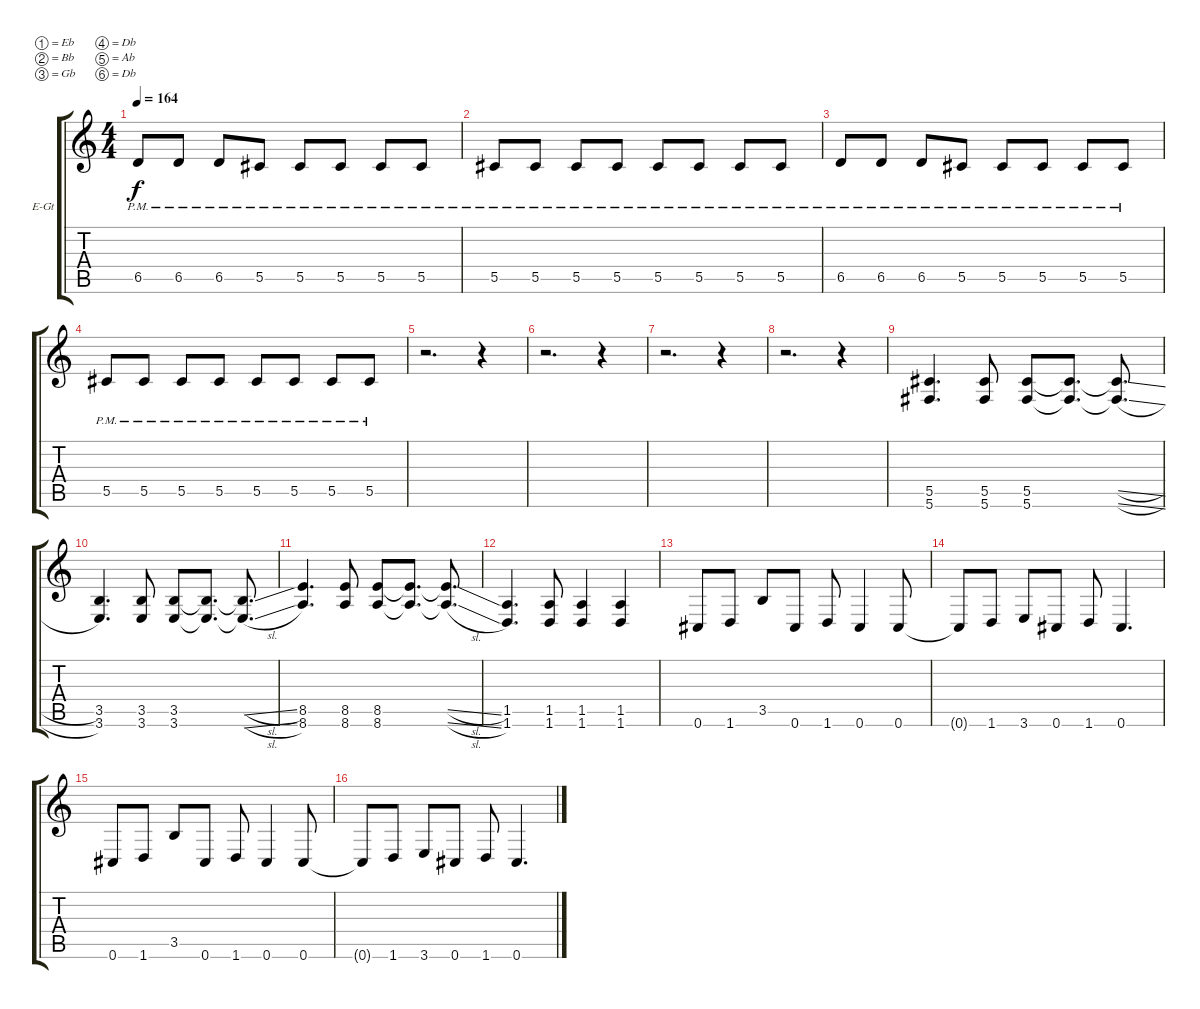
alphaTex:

\bracketExtendMode groupsimilarinstruments
\firstSystemTrackNameOrientation horizontal
\otherSystemsTrackNameOrientation horizontal
\track ("Electric Guitar 1" "E-Gt") {instrument distortionguitar}
\staff {score tabs}
\tuning (Eb4 Bb3 Gb3 Db3 Ab2 Db2)
\ts (4 4)
\tempo 164
\clef g2
\ks c
6.5{pm}.8{dy f} 6.5{pm}.8 6.5{pm}.8 5.5{pm}.8 5.5{pm}.8 5.5{pm}.8 5.5{pm}.8 5.5{pm}.8 |
5.5{pm}.8 5.5{pm}.8 5.5{pm}.8 5.5{pm}.8 5.5{pm}.8 5.5{pm}.8 5.5{pm}.8 5.5{pm}.8 |
6.5{pm}.8 6.5{pm}.8 6.5{pm}.8 5.5{pm}.8 5.5{pm}.8 5.5{pm}.8 5.5{pm}.8 5.5{pm}.8 |
5.5{pm}.8 5.5{pm}.8 5.5{pm}.8 5.5{pm}.8 5.5{pm}.8 5.5{pm}.8 5.5{pm}.8 5.5{pm}.8 |
r.2{d} r.4 |
r.2{d} r.4 |
r.2{d} r.4 |
r.2{d} r.4 |
(5.5 5.6).4{d} (5.5 5.6).8 (5.5 5.6).8 (5.5{t} 5.6{t}).8{d} (5.5{sl t} 5.6{sl t}).8{d} |
(3.5 3.6).4{d} (3.5 3.6).8 (3.5 3.6).8 (3.5{t} 3.6{t}).8{d} (3.5{sl t} 3.6{sl t}).8{d} |
(8.5 8.6).4{d} (8.5 8.6).8 (8.5 8.6).8 (8.5{t} 8.6{t}).8{d} (8.5{sl t} 8.6{sl t}).8{d} |
(1.5 1.6).4{d} (1.5 1.6).8 (1.5 1.6).4 (1.5 1.6).4 |
0.6.8 1.6.8 3.5.8 0.6.8 1.6.8 0.6.4 0.6.8 |
0.6{t}.8 1.6.8 3.6.8 0.6.8 1.6.8 0.6.4{d} |
0.6.8 1.6.8 3.5.8 0.6.8 1.6.8 0.6.4 0.6.8 |
0.6{t}.8 1.6.8 3.6.8 0.6.8 1.6.8 0.6.4{d}
